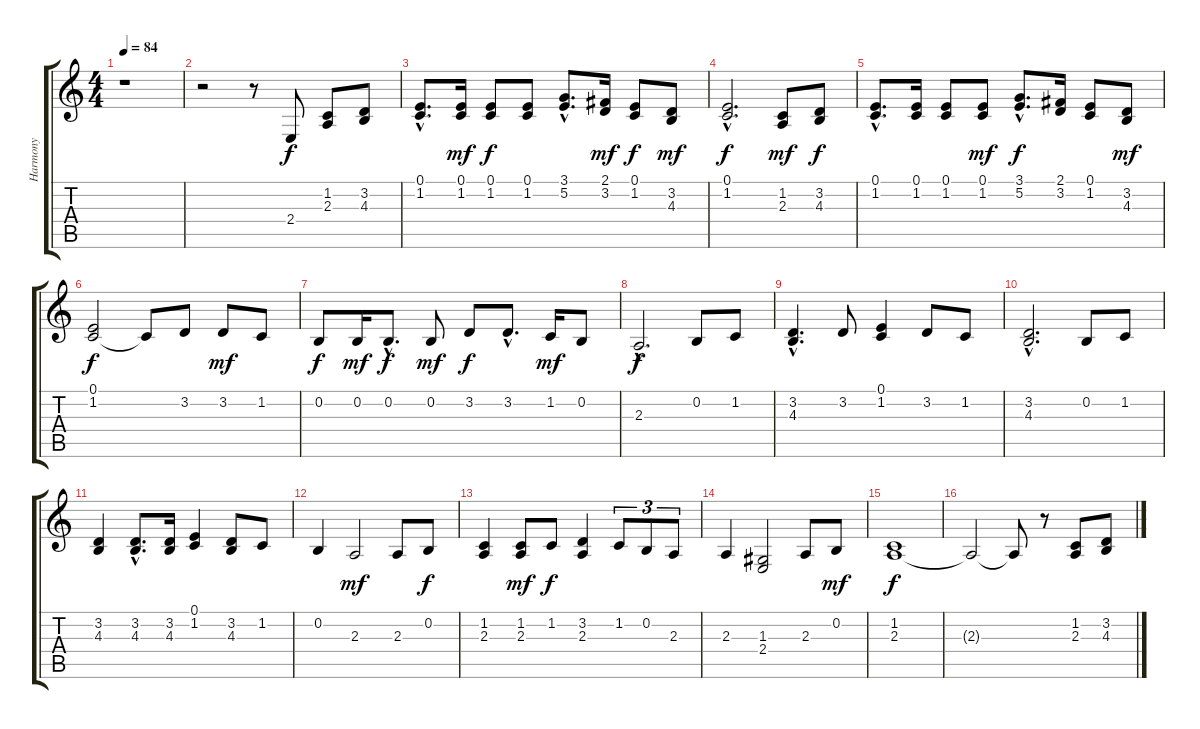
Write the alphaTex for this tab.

\track ("Harmony" "Harmony") {instrument clarinet}
\staff {score tabs}
\tuning (E4 B3 G3 D3 A2 E2) {hide}
\ts (4 4)
\tempo 84
\clef g2
\ks c
r.1{dy f instrument clarinet} |
r.2 r.8 2.4.8 (1.2 2.3).8 (3.2 4.3).8 |
(0.1{hac} 1.2{hac}).8{d} (0.1 1.2).16{dy mf} (0.1 1.2).8{dy f} (0.1 1.2).8 (3.1{hac} 5.2{hac}).8{d} (2.1 3.2).16{dy mf} (0.1 1.2).8{dy f} (3.2 4.3).8{dy mf} |
(0.1{hac} 1.2{hac}).2{d dy f} (1.2 2.3).8{dy mf} (3.2 4.3).8{dy f} |
(0.1{hac} 1.2{hac}).8{d} (0.1 1.2).16 (0.1 1.2).8 (0.1 1.2).8{dy mf} (3.1{hac} 5.2{hac}).8{d dy f} (2.1 3.2).16 (0.1 1.2).8 (3.2 4.3).8{dy mf} |
(0.1 1.2).2{dy f} 1.2{t}.8 3.2.8 3.2.8{dy mf} 1.2.8 |
0.2.8{dy f} 0.2.16{dy mf} 0.2{hac}.8{d dy f} 0.2.8{dy mf} 3.2.8{dy f} 3.2{hac}.8{d} 1.2.16{dy mf} 0.2.8 |
2.3{hac}.2{d dy f} 0.2.8 1.2.8 |
(3.2{hac} 4.3{hac}).4{d} 3.2.8 (0.1 1.2).4 3.2.8 1.2.8 |
(3.2{hac} 4.3{hac}).2{d} 0.2.8 1.2.8 |
(3.2 4.3).4 (3.2{hac} 4.3{hac}).8{d} (3.2 4.3).16 (0.1 1.2).4 (3.2 4.3).8 1.2.8 |
0.2.4 2.3.2{dy mf} 2.3.8 0.2.8{dy f} |
(1.2 2.3).4 (1.2 2.3).8{dy mf} 1.2.8{dy f} (3.2 2.3).4 1.2.8{tu (3 2)} 0.2.8{tu (3 2)} 2.3.8{tu (3 2)} |
2.3.4 (1.3 2.4).2 2.3.8 0.2.8{dy mf} |
(1.2 2.3).1{dy f} |
2.3{t}.2 2.3{t}.8 r.8 (1.2 2.3).8 (3.2 4.3).8
